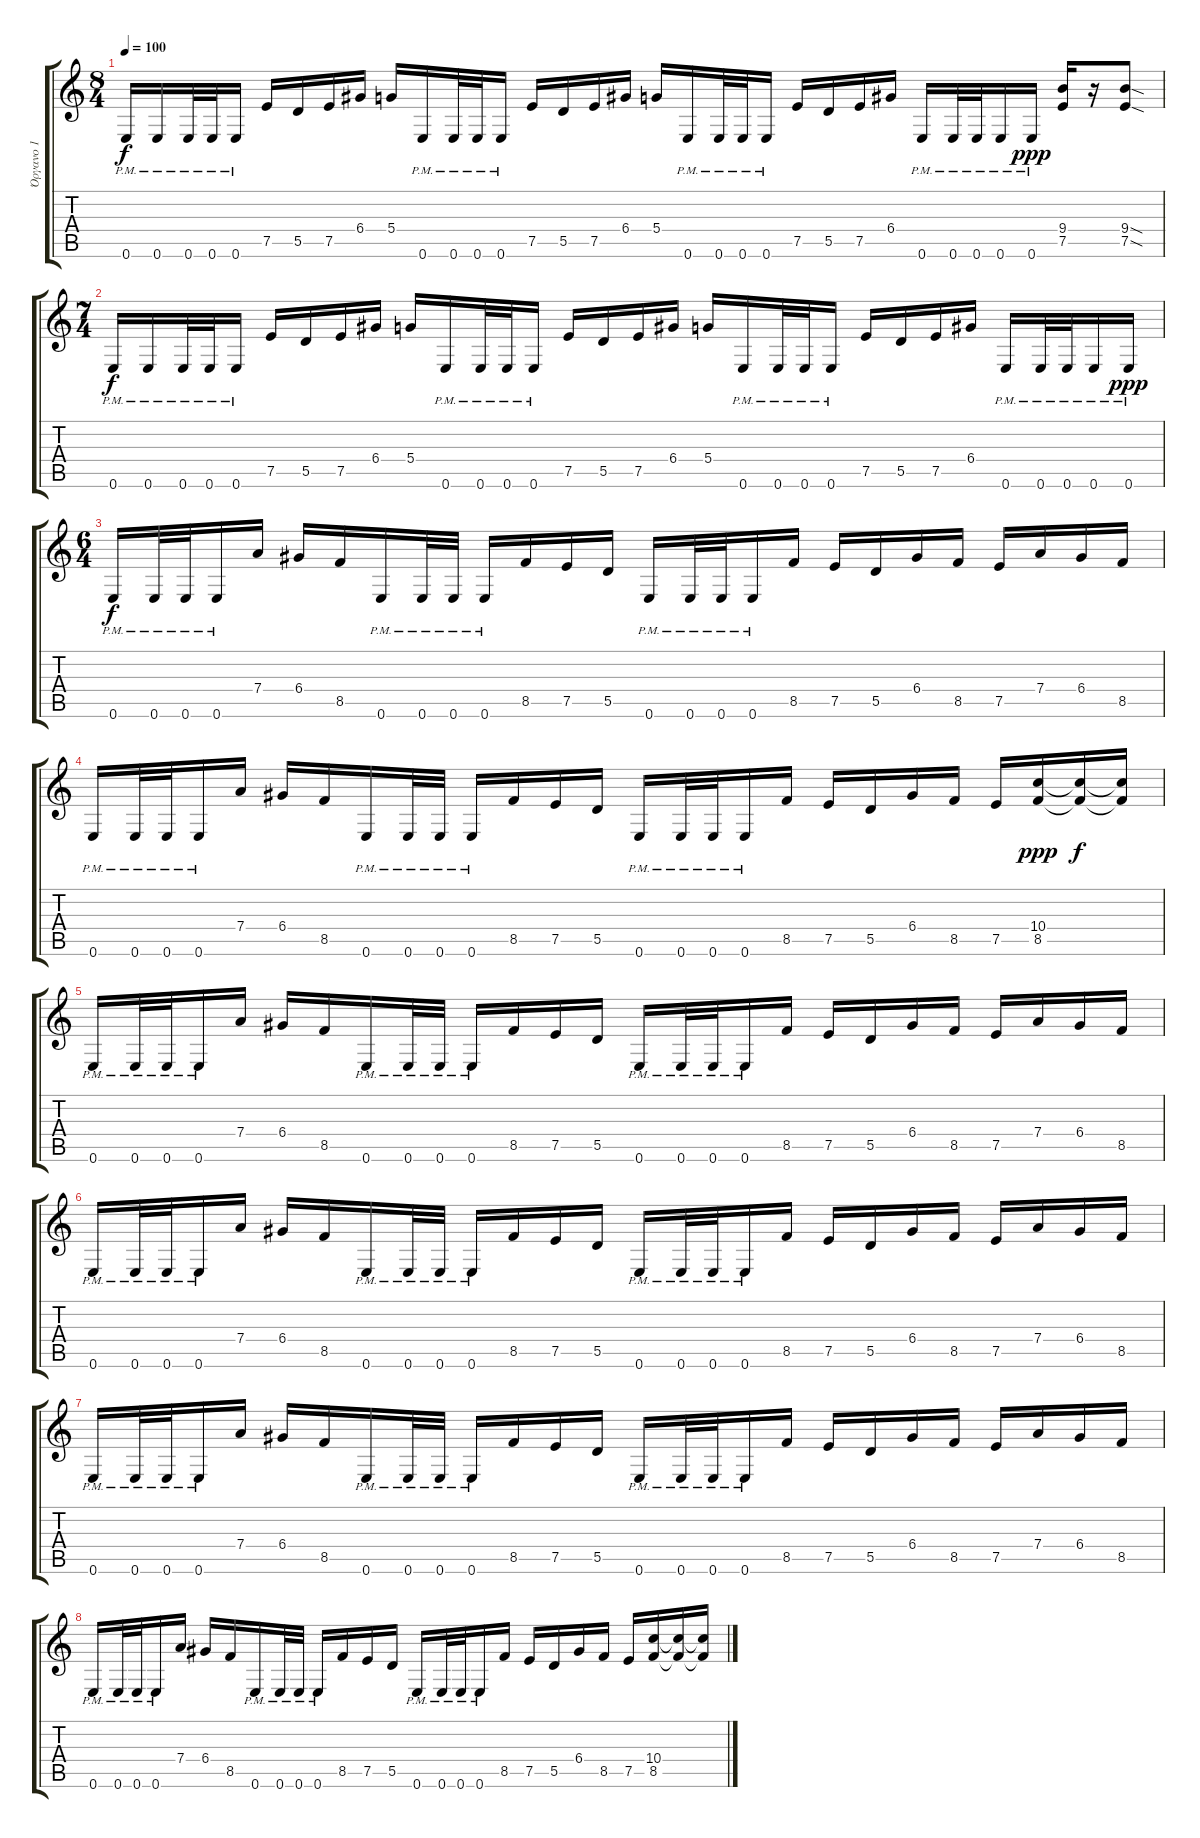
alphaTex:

\track ("Όργανο 1" "Όργανο 1") {instrument distortionguitar}
\staff {score tabs}
\tuning (E4 B3 G3 D3 A2 E2) {hide}
\ts (8 4)
\tempo 100
\clef g2
\ks c
0.6{pm}.16{dy f} 0.6{pm}.16 0.6{pm}.32 0.6{pm}.32 0.6{pm}.16 7.5.16 5.5.16 7.5.16 6.4.16 5.4.16 0.6{pm}.16 0.6{pm}.32 0.6{pm}.32 0.6{pm}.16 7.5.16 5.5.16 7.5.16 6.4.16 5.4.16 0.6{pm}.16 0.6{pm}.32 0.6{pm}.32 0.6{pm}.16 7.5.16 5.5.16 7.5.16 6.4.16 0.6{pm}.16 0.6{pm}.32 0.6{pm}.32 0.6{pm}.16 0.6{pm}.16{dy ppp} (9.4 7.5).16 r.16 (9.4{sod} 7.5{sod}).8 |
\ts (7 4)
0.6{pm}.16{dy f} 0.6{pm}.16 0.6{pm}.32 0.6{pm}.32 0.6{pm}.16 7.5.16 5.5.16 7.5.16 6.4.16 5.4.16 0.6{pm}.16 0.6{pm}.32 0.6{pm}.32 0.6{pm}.16 7.5.16 5.5.16 7.5.16 6.4.16 5.4.16 0.6{pm}.16 0.6{pm}.32 0.6{pm}.32 0.6{pm}.16 7.5.16 5.5.16 7.5.16 6.4.16 0.6{pm}.16 0.6{pm}.32 0.6{pm}.32 0.6{pm}.16 0.6{pm}.16{dy ppp} |
\ts (6 4)
0.6{pm}.16{dy f} 0.6{pm}.32 0.6{pm}.32 0.6{pm}.16 7.4.16 6.4.16 8.5.16 0.6{pm}.16 0.6{pm}.32 0.6{pm}.32 0.6{pm}.16 8.5.16 7.5.16 5.5.16 0.6{pm}.16 0.6{pm}.32 0.6{pm}.32 0.6{pm}.16 8.5.16 7.5.16 5.5.16 6.4.16 8.5.16 7.5.16 7.4.16 6.4.16 8.5.16 |
0.6{pm}.16 0.6{pm}.32 0.6{pm}.32 0.6{pm}.16 7.4.16 6.4.16 8.5.16 0.6{pm}.16 0.6{pm}.32 0.6{pm}.32 0.6{pm}.16 8.5.16 7.5.16 5.5.16 0.6{pm}.16 0.6{pm}.32 0.6{pm}.32 0.6{pm}.16 8.5.16 7.5.16 5.5.16 6.4.16 8.5.16 7.5.16 (10.4 8.5).16{dy ppp} (10.4{t} 8.5{t}).16{dy f} (10.4{t} 8.5{t}).16 |
0.6{pm}.16 0.6{pm}.32 0.6{pm}.32 0.6{pm}.16 7.4.16 6.4.16 8.5.16 0.6{pm}.16 0.6{pm}.32 0.6{pm}.32 0.6{pm}.16 8.5.16 7.5.16 5.5.16 0.6{pm}.16 0.6{pm}.32 0.6{pm}.32 0.6{pm}.16 8.5.16 7.5.16 5.5.16 6.4.16 8.5.16 7.5.16 7.4.16 6.4.16 8.5.16 |
0.6{pm}.16 0.6{pm}.32 0.6{pm}.32 0.6{pm}.16 7.4.16 6.4.16 8.5.16 0.6{pm}.16 0.6{pm}.32 0.6{pm}.32 0.6{pm}.16 8.5.16 7.5.16 5.5.16 0.6{pm}.16 0.6{pm}.32 0.6{pm}.32 0.6{pm}.16 8.5.16 7.5.16 5.5.16 6.4.16 8.5.16 7.5.16 7.4.16 6.4.16 8.5.16 |
0.6{pm}.16 0.6{pm}.32 0.6{pm}.32 0.6{pm}.16 7.4.16 6.4.16 8.5.16 0.6{pm}.16 0.6{pm}.32 0.6{pm}.32 0.6{pm}.16 8.5.16 7.5.16 5.5.16 0.6{pm}.16 0.6{pm}.32 0.6{pm}.32 0.6{pm}.16 8.5.16 7.5.16 5.5.16 6.4.16 8.5.16 7.5.16 7.4.16 6.4.16 8.5.16 |
0.6{pm}.16 0.6{pm}.32 0.6{pm}.32 0.6{pm}.16 7.4.16 6.4.16 8.5.16 0.6{pm}.16 0.6{pm}.32 0.6{pm}.32 0.6{pm}.16 8.5.16 7.5.16 5.5.16 0.6{pm}.16 0.6{pm}.32 0.6{pm}.32 0.6{pm}.16 8.5.16 7.5.16 5.5.16 6.4.16 8.5.16 7.5.16 (10.4 8.5).16 (10.4{t} 8.5{t}).16 (10.4{t} 8.5{t}).16
